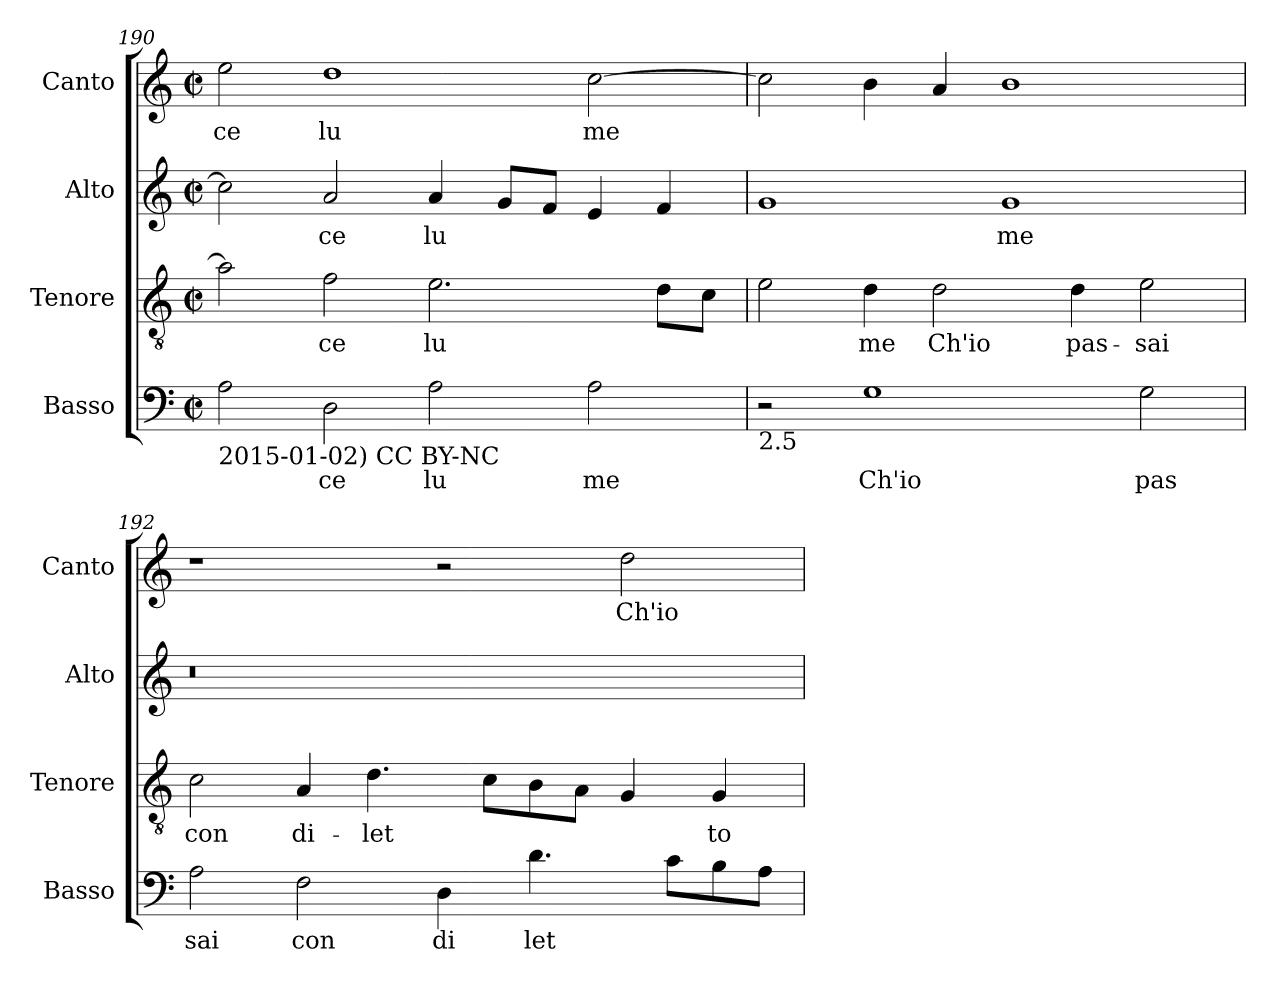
**kern	**text	**kern	**text	**kern	**text	**kern	**text
*part4	*part4	*part3	*part3	*part2	*part2	*part1	*part1
*staff4	*staff4	*staff3	*staff3	*staff2	*staff2	*staff1	*staff1
*I"Basso	*	*I"Tenore	*	*I"Alto	*	*I"Canto	*
*I'Basso	*	*I'Tenore	*	*I'Alto	*	*I'Canto	*
*clefF4	*	*clefGv2	*	*clefG2	*	*clefG2	*
*k[]	*	*k[]	*	*k[]	*	*k[]	*
*C:	*	*C:	*	*C:	*	*C:	*
*M2/2	*	*M2/2	*	*M2/2	*	*M2/2	*
*met(c|)	*	*met(c|)	*	*met(c|)	*	*met(c|)	*
=190	=190	=190	=190	=190	=190	=190	=190
!LO:TX:b:t=2015-01-02) CC BY-NC	!	!	!	!	!	!	!
!	!LO:LY:b:cj	!	!LO:LY:b:cj	!	!LO:LY:b:cj	!	!LO:LY:b:cj
2A\	.	2a\]	.	2cc\]	.	2ee\	ce
!	!LO:LY:b:cj	!	!LO:LY:b:cj	!	!LO:LY:b:cj	!	!LO:LY:b:cj
2D\	ce	2f\	ce	2a/	ce	1dd	lu
!	!LO:LY:b:cj	!	!LO:LY:b:cj	!	!LO:LY:b:cj	!	!
2A\	lu	2.e\	lu	4a/	lu	.	.
!	!	!	!	!	!LO:LY:b:cj	!	!
.	.	.	.	8g/L	.	.	.
!	!	!	!	!	!LO:LY:b:cj	!	!
.	.	.	.	8f/J	.	.	.
!	!LO:LY:b:cj	!	!	!	!LO:LY:b:cj	!	!LO:LY:b:cj
2A\	me	.	.	4e/	.	[>2cc\	me
!	!	!	!LO:LY:b:cj	!	!LO:LY:b:cj	!	!
.	.	8d\L	.	4f/	.	.	.
!	!	!	!LO:LY:b:cj	!	!	!	!
.	.	8c\J	.	.	.	.	.
!!LO:PB:g=z
=191	=191	=191	=191	=191	=191	=191	=191
!LO:TX:b:t=2.5	!	!	!	!	!	!	!
!	!	!	!LO:LY:b:cj	!	!LO:LY:b:cj	!	!LO:LY:b:cj
2r	.	2e\	.	1g	.	2cc\]	.
!	!LO:LY:b:cj	!	!LO:LY:b:cj	!	!	!	!LO:LY:b:cj
1G	Ch'io	4d\	me	.	.	4b\	.
!	!	!	!LO:LY:b:cj	!	!	!	!LO:LY:b:cj
.	.	2d\	Ch'io	.	.	4a/	.
!	!	!	!	!	!LO:LY:b:cj	!	!LO:LY:b:cj
.	.	.	.	1g	me	1b	.
!	!	!	!LO:LY:b:cj	!	!	!	!
.	.	4d\	pas-	.	.	.	.
!	!LO:LY:b:cj	!	!LO:LY:b:cj	!	!	!	!
2G\	pas	2e\	-sai	.	.	.	.
=192	=192	=192	=192	=192	=192	=192	=192
!	!LO:LY:b:cj	!	!LO:LY:b:cj	!	!	!	!
2A\	sai	2c\	con	0r	.	1r	.
!	!LO:LY:b:cj	!	!LO:LY:b:cj	!	!	!	!
2F\	con	4A/	di-	.	.	.	.
!	!	!	!LO:LY:b:cj	!	!	!	!
.	.	4.d\	-let-	.	.	.	.
!	!LO:LY:b:cj	!	!	!	!	!	!
4D\	di	.	.	.	.	2r	.
!	!	!	!LO:LY:b:cj	!	!	!	!
.	.	8c\L	--	.	.	.	.
!	!LO:LY:b:cj	!	!LO:LY:b:cj	!	!	!	!
4.d\	let	8B\	--	.	.	.	.
!	!	!	!LO:LY:b:cj	!	!	!	!
.	.	8A\J	--	.	.	.	.
!	!	!	!LO:LY:b:cj	!	!	!	!LO:LY:b:cj
.	.	4G/	--	.	.	2dd\	Ch'io
!	!LO:LY:b:cj	!	!	!	!	!	!
8c\L	.	.	.	.	.	.	.
!	!LO:LY:b:cj	!	!LO:LY:b:cj	!	!	!	!
8B\	.	4G/	-to	.	.	.	.
!	!LO:LY:b:cj	!	!	!	!	!	!
8A\J	.	.	.	.	.	.	.
=	=	=	=	=	=	=	=
*-	*-	*-	*-	*-	*-	*-	*-
